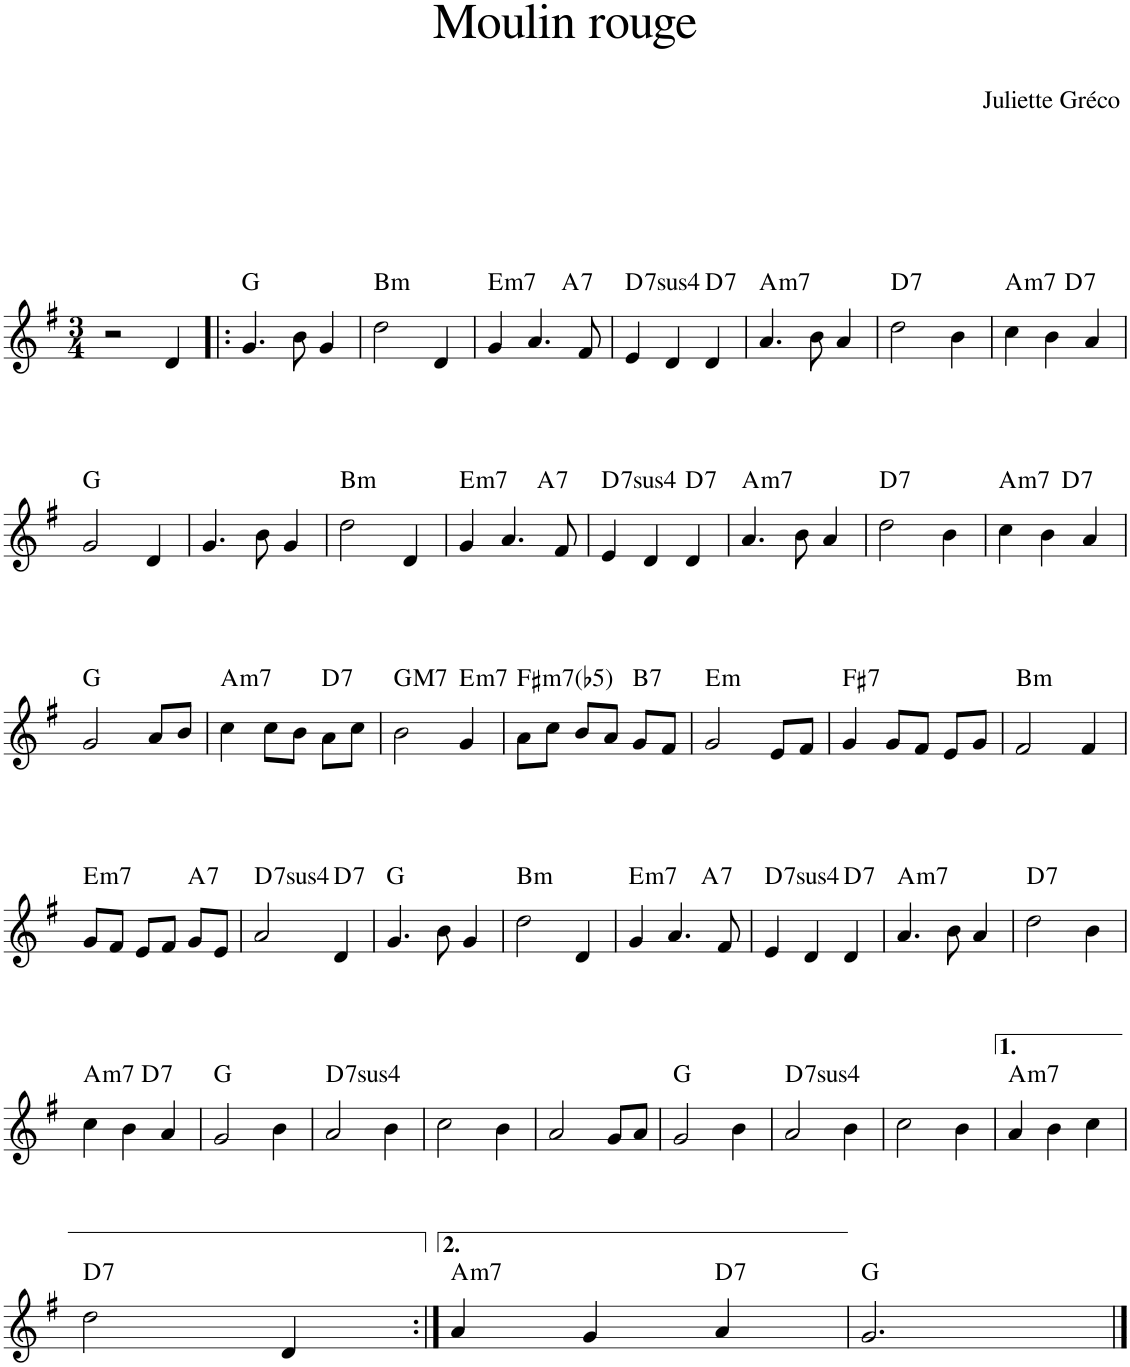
**kern	**harte
*part1	*part1
*staff1	*
*I"Piano	*
*I'Pno.	*
*clefG2	*
*k[f#]	*
*M3/4	*
=1	=1
2r	.
4d/	.
=2!|:	=2!|:
4.g/	G:maj
8b\	.
4g/	.
=3	=3
!	!LO:H:kt=m
2dd\	B:min
4d/	.
=4	=4
!	!LO:H:kt=m7
*^	*
4g/	2ryy	E:min7
4.a/	.	.
!	!	!LO:H:kt=7
.	4ryy	A:7
8f#/	.	.
=5	=5	=5
!	!	!LO:H:kt=74
*v	*v	*
4e/	D:sus4(7)
4d/	.
!	!LO:H:kt=7
4d/	D:7
=6	=6
!	!LO:H:kt=m7
4.a/	A:min7
8b\	.
4a/	.
=7	=7
!	!LO:H:kt=7
2dd\	D:7
4b\	.
=8	=8
!	!LO:H:kt=m7
*^	*
4cc\	4.ryy	A:min7
4b\	.	.
!	!	!LO:H:kt=7
.	4.ryy	D:7
4a/	.	.
*v	*v	*
!!LO:LB:g=z
=9	=9
2g/	G:maj
4d/	.
=10	=10
4.g/	.
8b\	.
4g/	.
=11	=11
!	!LO:H:kt=m
2dd\	B:min
4d/	.
=12	=12
!	!LO:H:kt=m7
*^	*
4g/	2ryy	E:min7
4.a/	.	.
!	!	!LO:H:kt=7
.	4ryy	A:7
8f#/	.	.
=13	=13	=13
!	!	!LO:H:kt=74
*v	*v	*
4e/	D:sus4(7)
4d/	.
!	!LO:H:kt=7
4d/	D:7
=14	=14
!	!LO:H:kt=m7
4.a/	A:min7
8b\	.
4a/	.
=15	=15
!	!LO:H:kt=7
2dd\	D:7
4b\	.
=16	=16
!	!LO:H:kt=m7
*^	*
4cc\	4.ryy	A:min7
4b\	.	.
!	!	!LO:H:kt=7
.	4.ryy	D:7
4a/	.	.
*v	*v	*
!!LO:LB:g=z
=17	=17
2g/	G:maj
8a/L	.
8b/J	.
=18	=18
!	!LO:H:kt=m7
4cc\	A:min7
8cc\L	.
8b\J	.
!	!LO:H:kt=7
8a\L	D:7
8cc\J	.
=19	=19
!	!LO:H:kt=M7
2b\	G:maj7
!	!LO:H:kt=m7
4g/	E:min7
=20	=20
!	!LO:H:kt=m7(b5)
8a\L	F#:hdim7
8cc\J	.
8b/L	.
8a/J	.
!	!LO:H:kt=7
8g/L	B:7
8f#/J	.
=21	=21
!	!LO:H:kt=m
2g/	E:min
8e/L	.
8f#/J	.
=22	=22
!	!LO:H:kt=7
4g/	F#:7
8g/L	.
8f#/J	.
8e/L	.
8g/J	.
=23	=23
!	!LO:H:kt=m
2f#/	B:min
4f#/	.
!!LO:LB:g=z
=24	=24
!	!LO:H:kt=m7
8g/L	E:min7
8f#/J	.
8e/L	.
8f#/J	.
!	!LO:H:kt=7
8g/L	A:7
8e/J	.
=25	=25
!	!LO:H:kt=74
2a/	D:sus4(7)
!	!LO:H:kt=7
4d/	D:7
=26	=26
4.g/	G:maj
8b\	.
4g/	.
=27	=27
!	!LO:H:kt=m
2dd\	B:min
4d/	.
=28	=28
!	!LO:H:kt=m7
*^	*
4g/	2ryy	E:min7
4.a/	.	.
!	!	!LO:H:kt=7
.	4ryy	A:7
8f#/	.	.
=29	=29	=29
!	!	!LO:H:kt=74
*v	*v	*
4e/	D:sus4(7)
4d/	.
!	!LO:H:kt=7
4d/	D:7
=30	=30
!	!LO:H:kt=m7
4.a/	A:min7
8b\	.
4a/	.
=31	=31
!	!LO:H:kt=7
2dd\	D:7
4b\	.
!!LO:LB:g=z
=32	=32
!	!LO:H:kt=m7
*^	*
4cc\	4.ryy	A:min7
4b\	.	.
!	!	!LO:H:kt=7
.	4.ryy	D:7
4a/	.	.
*v	*v	*
=33	=33
2g/	G:maj
4b\	.
=34	=34
!	!LO:H:kt=74
2a/	D:sus4(7)
4b\	.
=35	=35
2cc\	.
4b\	.
=36	=36
2a/	.
8g/L	.
8a/J	.
=37	=37
2g/	G:maj
4b\	.
=38	=38
!	!LO:H:kt=74
2a/	D:sus4(7)
4b\	.
=39	=39
2cc\	.
4b\	.
=40	=40
!	!LO:H:kt=m7
4a/	A:min7
4b\	.
4cc\	.
!!LO:LB:g=z
=41	=41
!	!LO:H:kt=7
2dd\	D:7
4d/	.
=42:|!	=42:|!
!	!LO:H:kt=m7
4a/	A:min7
4g/	.
!	!LO:H:kt=7
4a/	D:7
=43	=43
2.g/	G:maj
==	==
*-	*-
